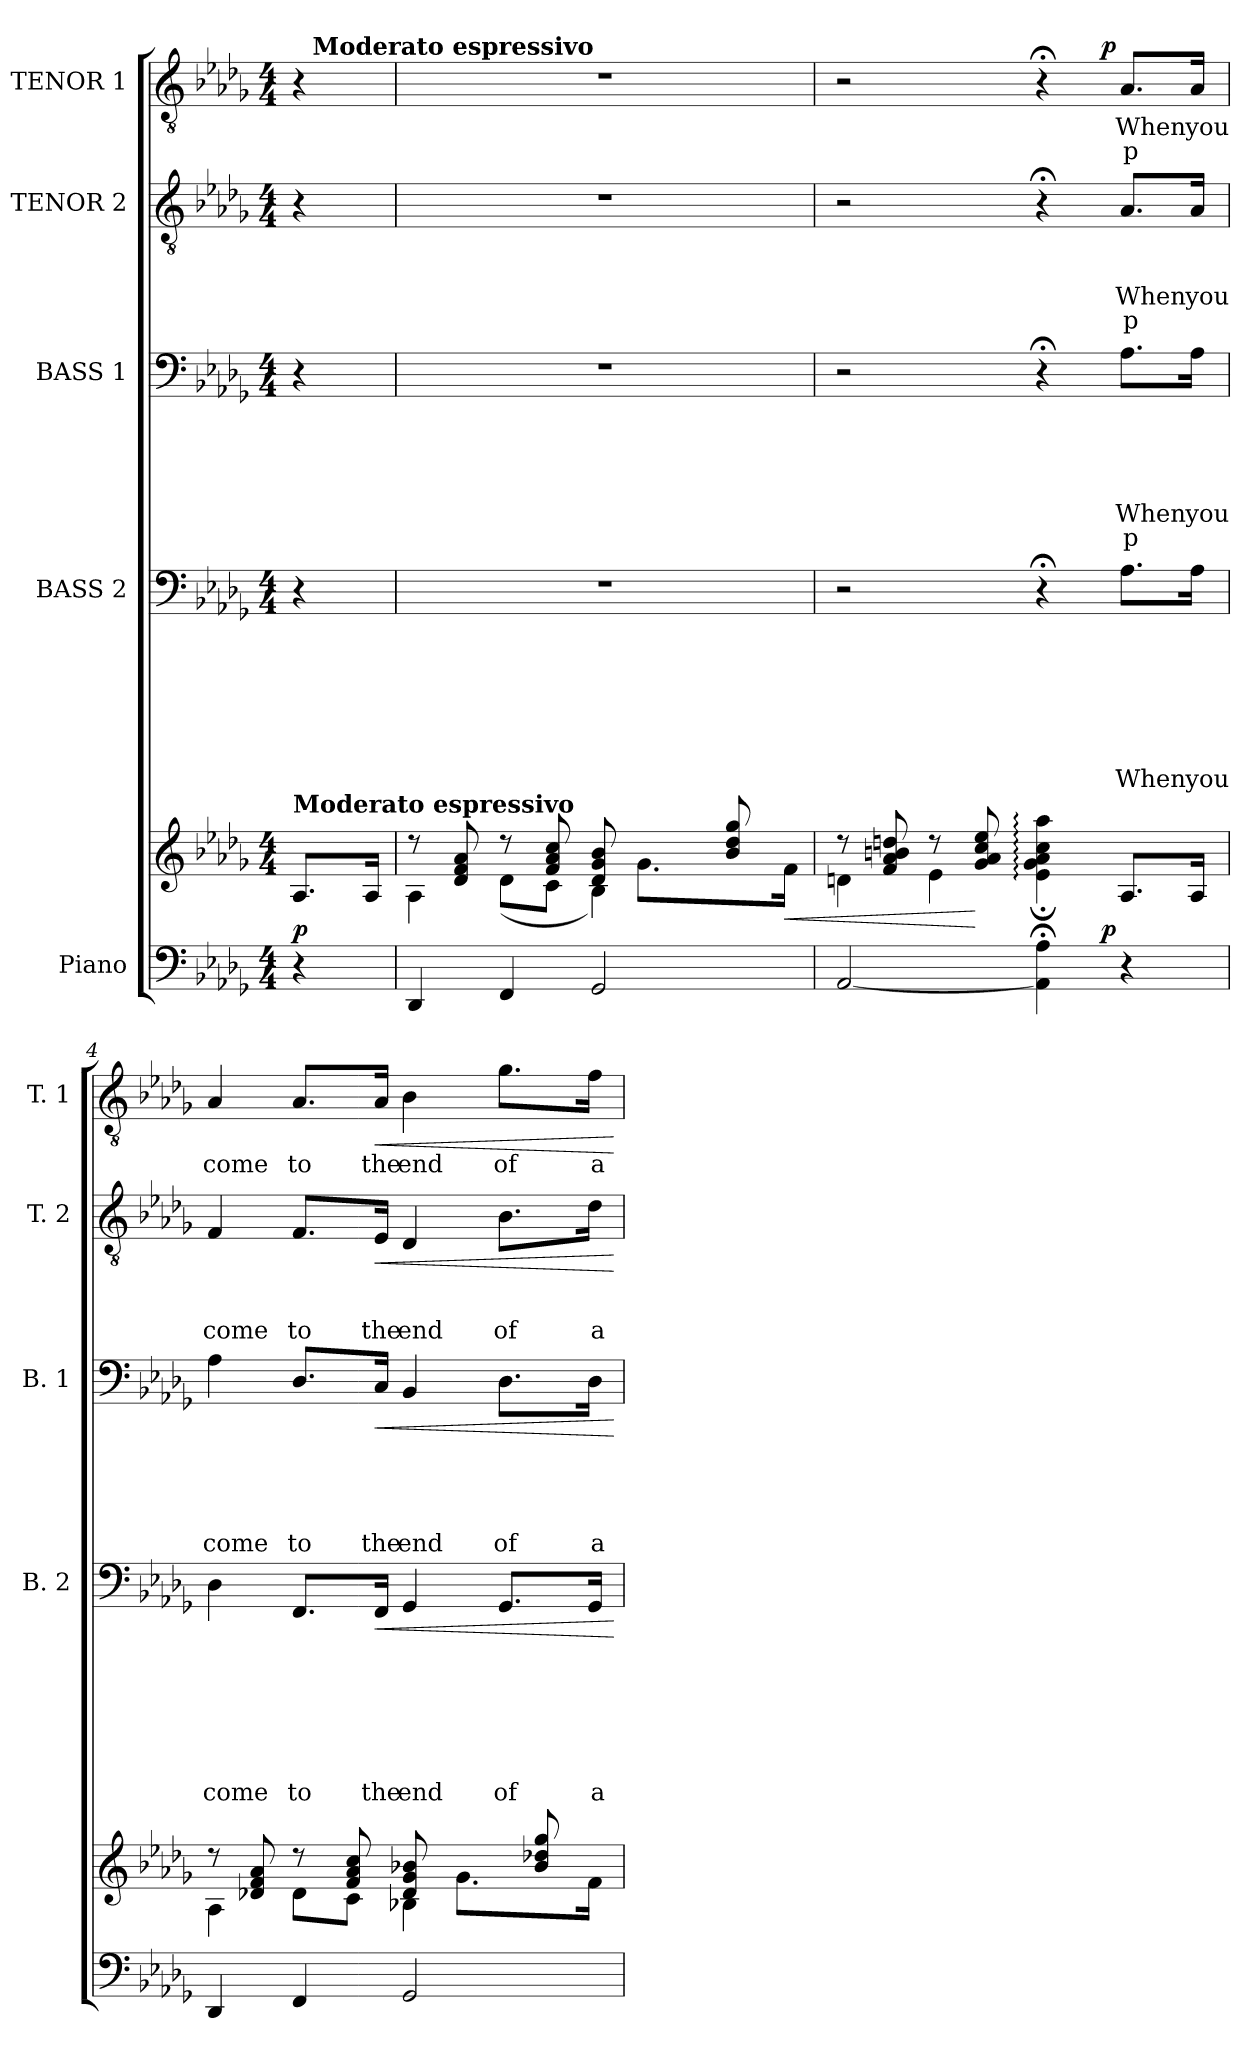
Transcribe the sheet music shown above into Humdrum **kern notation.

**kern	**kern	**dynam	**kern	**text	**text	**text	**text	**text	**text	**text	**dynam	**kern	**text	**text	**text	**text	**text	**text	**dynam	**kern	**text	**text	**text	**text	**dynam	**kern	**text	**text	**dynam
*part5	*part5	*part5	*part4	*part4	*part4	*part4	*part4	*part4	*part4	*part4	*part4	*part3	*part3	*part3	*part3	*part3	*part3	*part3	*part3	*part2	*part2	*part2	*part2	*part2	*part2	*part1	*part1	*part1	*part1
*staff6	*staff5	*staff5/6	*staff4	*staff4	*staff4	*staff4	*staff4	*staff4	*staff4	*staff4	*staff4	*staff3	*staff3	*staff3	*staff3	*staff3	*staff3	*staff3	*staff3	*staff2	*staff2	*staff2	*staff2	*staff2	*staff2	*staff1	*staff1	*staff1	*staff1
*I"Piano	*	*	*I"BASS 2	*	*	*	*	*	*	*	*	*I"BASS 1	*	*	*	*	*	*	*	*I"TENOR 2	*	*	*	*	*	*I"TENOR 1	*	*	*
*	*	*	*I'B. 2	*	*	*	*	*	*	*	*	*I'B. 1	*	*	*	*	*	*	*	*I'T. 2	*	*	*	*	*	*I'T. 1	*	*	*
*clefF4	*clefG2	*	*clefF4	*	*	*	*	*	*	*	*	*clefF4	*	*	*	*	*	*	*	*clefGv2	*	*	*	*	*	*clefGv2	*	*	*
*k[b-e-a-d-g-]	*k[b-e-a-d-g-]	*	*k[b-e-a-d-g-]	*	*	*	*	*	*	*	*	*k[b-e-a-d-g-]	*	*	*	*	*	*	*	*k[b-e-a-d-g-]	*	*	*	*	*	*k[b-e-a-d-g-]	*	*	*
*D-:	*D-:	*	*D-:	*	*	*	*	*	*	*	*	*D-:	*	*	*	*	*	*	*	*D-:	*	*	*	*	*	*D-:	*	*	*
*M4/4	*M4/4	*	*M4/4	*	*	*	*	*	*	*	*	*M4/4	*	*	*	*	*	*	*	*M4/4	*	*	*	*	*	*M4/4	*	*	*
=1	=1	=1	=1	=1	=1	=1	=1	=1	=1	=1	=1	=1	=1	=1	=1	=1	=1	=1	=1	=1	=1	=1	=1	=1	=1	=1	=1	=1	=1
!	!LO:TX:a:B:t=Moderato espressivo	!	!	!	!	!	!	!	!	!	!	!	!	!	!	!	!	!	!	!	!	!	!	!	!	!	!	!	!
!	!	!LO:DY:a=2	!	!	!	!	!	!	!	!	!	!	!	!	!	!	!	!	!	!	!	!	!	!	!	!	!	!	!
*	*	*	*	*	*	*	*	*	*	*	*	*	*	*	*	*	*	*	*	*	*	*	*	*	*	*^	*	*	*
4r	8.A-/L	p	4r	.	.	.	.	.	.	.	.	4r	.	.	.	.	.	.	.	4r	.	.	.	.	.	4r	32ryy	.	.	.
!	!	!	!	!	!	!	!	!	!	!	!	!	!	!	!	!	!	!	!	!	!	!	!	!	!	!	!LO:TX:a:B:t=Moderato espressivo	!	!	!
.	.	.	.	.	.	.	.	.	.	.	.	.	.	.	.	.	.	.	.	.	.	.	.	.	.	.	8..ryy	.	.	.
.	16A-/Jk	.	.	.	.	.	.	.	.	.	.	.	.	.	.	.	.	.	.	.	.	.	.	.	.	.	.	.	.	.
*	*	*	*	*	*	*	*	*	*	*	*	*	*	*	*	*	*	*	*	*	*	*	*	*	*	*v	*v	*	*	*
=2	=2	=2	=2	=2	=2	=2	=2	=2	=2	=2	=2	=2	=2	=2	=2	=2	=2	=2	=2	=2	=2	=2	=2	=2	=2	=2	=2	=2	=2
*	*^	*	*	*	*	*	*	*	*	*	*	*	*	*	*	*	*	*	*	*	*	*	*	*	*	*	*	*	*
*	*	*^	*	*	*	*	*	*	*	*	*	*	*	*	*	*	*	*	*	*	*	*	*	*	*	*	*	*	*	*
*	*	*	*^	*	*	*	*	*	*	*	*	*	*	*	*	*	*	*	*	*	*	*	*	*	*	*	*	*	*	*	*
4DD-/	4A-\	8rdd	2ryy	2ryy	.	1r	.	.	.	.	.	.	.	.	1r	.	.	.	.	.	.	.	1r	.	.	.	.	.	1r	.	.	.
.	.	8d-/ 8f/ 8a-/	.	.	.	.	.	.	.	.	.	.	.	.	.	.	.	.	.	.	.	.	.	.	.	.	.	.	.	.	.	.
4FF/	8rdd	(<8d-\L	.	.	.	.	.	.	.	.	.	.	.	.	.	.	.	.	.	.	.	.	.	.	.	.	.	.	.	.	.	.
.	8f/ 8a-/ 8cc/	8c\J	.	.	.	.	.	.	.	.	.	.	.	.	.	.	.	.	.	.	.	.	.	.	.	.	.	.	.	.	.	.
2GG-/	8ryy	4B-\)	8d-/ 8g-/ 8b-/	4ryy	.	.	.	.	.	.	.	.	.	.	.	.	.	.	.	.	.	.	.	.	.	.	.	.	.	.	.	.
.	32ryy	.	8.g-\L	.	.	.	.	.	.	.	.	.	.	.	.	.	.	.	.	.	.	.	.	.	.	.	.	.	.	.	.	.
.	4ryy	.	.	.	.	.	.	.	.	.	.	.	.	.	.	.	.	.	.	.	.	.	.	.	.	.	.	.	.	.	.	.
.	.	4ryy	.	16ryy	.	.	.	.	.	.	.	.	.	.	.	.	.	.	.	.	.	.	.	.	.	.	.	.	.	.	.	.
.	.	.	8ryy	8b-/ 8dd-/ 8gg-/	.	.	.	.	.	.	.	.	.	.	.	.	.	.	.	.	.	.	.	.	.	.	.	.	.	.	.	.
.	16.ryy	.	.	.	.	.	.	.	.	.	.	.	.	.	.	.	.	.	.	.	.	.	.	.	.	.	.	.	.	.	.	.
!	!	!	!	!	!LO:HP:b	!	!	!	!	!	!	!	!	!	!	!	!	!	!	!	!	!	!	!	!	!	!	!	!	!	!	!
.	.	.	16f\Jk	16ryy	<	.	.	.	.	.	.	.	.	.	.	.	.	.	.	.	.	.	.	.	.	.	.	.	.	.	.	.
*	*	*v	*v	*v	*	*	*	*	*	*	*	*	*	*	*	*	*	*	*	*	*	*	*	*	*	*	*	*	*	*	*	*
=3	=3	=3	=3	=3	=3	=3	=3	=3	=3	=3	=3	=3	=3	=3	=3	=3	=3	=3	=3	=3	=3	=3	=3	=3	=3	=3	=3	=3	=3	=3
*^	*	*	*	*	*	*	*	*	*	*	*	*	*	*	*	*	*	*	*	*	*	*	*	*	*	*	*^	*	*	*
[<2AA-/	2ryy	8rdd	4dn\	.	2r	.	.	.	.	.	.	.	.	2r	.	.	.	.	.	.	.	2r	.	.	.	.	.	2r	2ryy	.	.	.
.	.	8f/ 8a-/ 8bn/ 8ddn/	.	.	.	.	.	.	.	.	.	.	.	.	.	.	.	.	.	.	.	.	.	.	.	.	.	.	.	.	.	.
.	.	8rdd	4e-\	.	.	.	.	.	.	.	.	.	.	.	.	.	.	.	.	.	.	.	.	.	.	.	.	.	.	.	.	.
.	.	8g-/ 8a-/ 8cc/ 8ee-/	.	[	.	.	.	.	.	.	.	.	.	.	.	.	.	.	.	.	.	.	.	.	.	.	.	.	.	.	.	.
4AA-\];< 4A-\;<	8..ryy	4ryy	4e-\:; 4g-\:; 4a-\:; 4cc\:; 4aa-\:;	.	4r;<	.	.	.	.	.	.	.	.	4r;<	.	.	.	.	.	.	.	4r;<	.	.	.	.	.	4r;<	8..ryy	.	.	.
!	!	!	!	!LO:DY:a=2	!	!	!	!	!	!	!	!	!	!	!	!	!	!	!	!	!	!	!	!	!	!	!	!	!	!	!	!LO:DY:a
.	4ryy	.	.	p	.	.	.	.	.	.	.	.	.	.	.	.	.	.	.	.	.	.	.	.	.	.	.	.	4ryy	.	.	p
!	!	!	!	!	!	!	!	!	!	!	!	!LO:LY:b	!	!	!	!	!	!	!LO:LY:b	!LO:LY:b	!	!	!	!	!LO:LY:b	!LO:LY:b	!	!	!	!LO:LY:b	!LO:LY:b	!
4r	.	8.A-/L	4ryy	.	8.A-\L	.	.	.	.	.	.	When	.	8.A-\L	.	.	.	.	When	p	.	8.A-/L	.	.	When	p	.	8.A-/L	.	When	p	.
!	!	!	!	!	!	!	!	!	!	!	!	!LO:LY:b	!	!	!	!	!	!	!LO:LY:b	!	!	!	!	!	!LO:LY:b	!	!	!	!	!LO:LY:b	!	!
.	.	16A-/Jk	.	.	16A-\Jk	.	.	.	.	.	.	you	.	16A-\Jk	.	.	.	.	you	.	.	16A-/Jk	.	.	you	.	.	16A-/Jk	.	you	.	.
.	32ryy	.	.	.	.	.	.	.	.	.	.	.	.	.	.	.	.	.	.	.	.	.	.	.	.	.	.	.	32ryy	.	.	.
!!LO:LB:g=z
=4	=4	=4	=4	=4	=4	=4	=4	=4	=4	=4	=4	=4	=4	=4	=4	=4	=4	=4	=4	=4	=4	=4	=4	=4	=4	=4	=4	=4	=4	=4	=4	=4
*	*^	*	*^	*	*	*	*	*	*	*	*	*	*	*	*	*	*	*	*	*	*	*	*	*	*	*	*	*	*	*	*	*
!	!	!	!	!	!	!	!	!	!	!	!	!	!	!LO:LY:b	!	!	!	!	!	!	!LO:LY:b	!	!	!	!	!	!LO:LY:b	!	!	!	!	!LO:LY:b	!	!
*	*	*	*	*	*	*	*	*	*	*	*	*	*	*	*	*	*	*	*	*	*	*	*	*	*	*	*	*	*	*v	*v	*	*	*
4DD-/	4ryy	2ryy	4A-\	8rdd	2ryy	.	4D-\	.	.	.	.	.	.	come	.	4A-\	.	.	.	.	come	.	.	4F/	.	.	come	.	.	4A-/	come	.	.
.	.	.	.	8d-X/ 8f/ 8a-/	.	.	.	.	.	.	.	.	.	.	.	.	.	.	.	.	.	.	.	.	.	.	.	.	.	.	.	.	.
!	!	!	!	!	!	!	!	!	!	!	!	!	!	!LO:LY:b	!	!	!	!	!	!	!LO:LY:b	!	!	!	!	!	!LO:LY:b	!	!	!	!LO:LY:b	!	!
32ryy	4FF/	.	8rdd	(<8d-\L	.	.	8.FF/L	.	.	.	.	.	.	to	.	8.D-/L	.	.	.	.	to	.	.	8.F/L	.	.	to	.	.	8.A-/L	to	.	.
2ryy	.	.	.	.	.	.	.	.	.	.	.	.	.	.	.	.	.	.	.	.	.	.	.	.	.	.	.	.	.	.	.	.	.
.	.	.	8f/ 8a-/ 8cc/	8c\J	.	.	.	.	.	.	.	.	.	.	.	.	.	.	.	.	.	.	.	.	.	.	.	.	.	.	.	.	.
!	!	!	!	!	!	!	!	!	!	!	!	!	!	!LO:LY:b:rj	!LO:HP:b	!	!	!	!	!	!LO:LY:b:rj	!	!LO:HP:b	!	!	!	!LO:LY:b:rj	!	!LO:HP:b	!	!LO:LY:b:rj	!	!LO:HP:b
.	.	.	.	.	.	.	16FF/Jk	.	.	.	.	.	.	the	<	16C/Jk	.	.	.	.	the	.	<	16E-/Jk	.	.	the	.	<	16A-/Jk	the	.	<
!	!	!	!	!	!	!	!	!	!	!	!	!	!	!LO:LY:b	!	!	!	!	!	!	!LO:LY:b	!	!	!	!	!	!LO:LY:b	!	!	!	!LO:LY:b	!	!
.	16.ryy	2GG-/)	(4B-X\	8d-/ 8g-/ 8b-X/	4ryy	.	4GG-/	.	.	.	.	.	.	end	.	4BB-/	.	.	.	.	end	.	.	4D-/	.	.	end	.	.	4B-\	end	.	.
.	4ryy	.	.	.	.	.	.	.	.	.	.	.	.	.	.	.	.	.	.	.	.	.	.	.	.	.	.	.	.	.	.	.	.
.	.	.	.	8.g-\L	.	.	.	.	.	.	.	.	.	.	.	.	.	.	.	.	.	.	.	.	.	.	.	.	.	.	.	.	.
!	!	!	!	!	!	!	!	!	!	!	!	!	!	!LO:LY:b	!	!	!	!	!	!	!LO:LY:b	!	!	!	!	!	!LO:LY:b	!	!	!	!LO:LY:b	!	!
.	.	.	4ryy	.	16ryy	.	8.GG-/L	.	.	.	.	.	.	of	.	8.D-\L	.	.	.	.	of	.	.	8.B-\L	.	.	of	.	.	8.g-\L	of	.	.
8..ryy	.	.	.	.	.	.	.	.	.	.	.	.	.	.	.	.	.	.	.	.	.	.	.	.	.	.	.	.	.	.	.	.	.
.	.	.	.	8ryy	8b-/ 8dd-X/ 8gg-/	.	.	.	.	.	.	.	.	.	.	.	.	.	.	.	.	.	.	.	.	.	.	.	.	.	.	.	.
.	8ryy	.	.	.	.	.	.	.	.	.	.	.	.	.	.	.	.	.	.	.	.	.	.	.	.	.	.	.	.	.	.	.	.
!	!	!	!	!	!	!	!	!	!	!	!	!	!	!LO:LY:b	!	!	!	!	!	!	!LO:LY:b	!	!	!	!	!	!LO:LY:b	!	!	!	!LO:LY:b	!	!
.	.	.	.	16f\Jk	16ryy	.	16GG-/Jk	.	.	.	.	.	.	a	.	16D-\Jk	.	.	.	.	a	.	.	16d-\Jk	.	.	a	.	.	16f\Jk	a	.	.
.	32ryy	.	.	.	.	.	.	.	.	.	.	.	.	.	.	.	.	.	.	.	.	.	.	.	.	.	.	.	.	.	.	.	.
*v	*v	*v	*	*	*	*	*	*	*	*	*	*	*	*	*	*	*	*	*	*	*	*	*	*	*	*	*	*	*	*	*	*	*
*	*v	*v	*v	*	*	*	*	*	*	*	*	*	*	*	*	*	*	*	*	*	*	*	*	*	*	*	*	*	*	*	*
.	.	.	.	.	.	.	.	.	.	.	[	.	.	.	.	.	.	.	[	.	.	.	.	.	[	.	.	.	[
=	=	=	=	=	=	=	=	=	=	=	=	=	=	=	=	=	=	=	=	=	=	=	=	=	=	=	=	=	=
*-	*-	*-	*-	*-	*-	*-	*-	*-	*-	*-	*-	*-	*-	*-	*-	*-	*-	*-	*-	*-	*-	*-	*-	*-	*-	*-	*-	*-	*-
